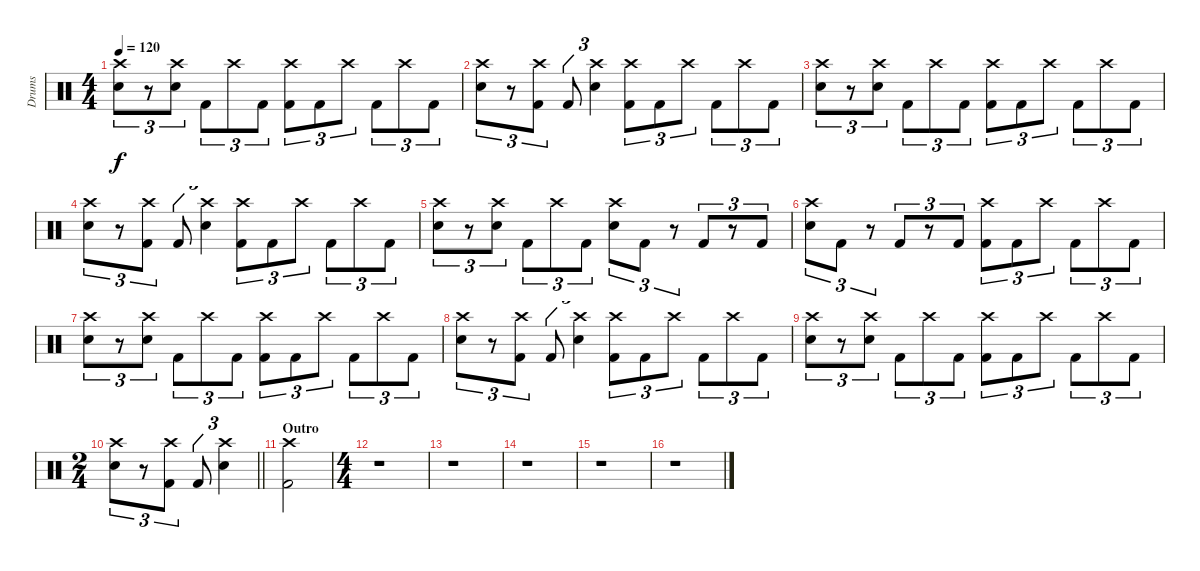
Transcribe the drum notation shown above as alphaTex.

\track ("Drums" "Drums") {instrument percussion}
\staff {score}
\articulation defaults
\ts (4 4)
\tempo 120
\clef neutral
\ks c
("Crash high (hit)" "Electric Snare (hit)").8{tu (3 2) dy f} r.8{tu (3 2)} ("Crash high (hit)" "Electric Snare (hit)").8{tu (3 2)} "Kick (hit) 2".8{tu (3 2)} "Crash high (hit)".8{tu (3 2)} "Kick (hit) 2".8{tu (3 2)} ("Crash high (hit)" "Kick (hit) 2").8{tu (3 2)} "Kick (hit) 2".8{tu (3 2)} "Crash high (hit)".8{tu (3 2)} "Kick (hit) 2".8{tu (3 2)} "Crash high (hit)".8{tu (3 2)} "Kick (hit) 2".8{tu (3 2)} |
("Crash high (hit)" "Electric Snare (hit)").8{tu (3 2)} r.8{tu (3 2)} ("Crash high (hit)" "Kick (hit) 2").8{tu (3 2)} "Kick (hit) 2".8{tu (3 2)} ("Crash high (hit)" "Electric Snare (hit)").4{tu (3 2)} ("Crash high (hit)" "Kick (hit) 2").8{tu (3 2)} "Kick (hit) 2".8{tu (3 2)} "Crash high (hit)".8{tu (3 2)} "Kick (hit) 2".8{tu (3 2)} "Crash high (hit)".8{tu (3 2)} "Kick (hit) 2".8{tu (3 2)} |
("Crash high (hit)" "Electric Snare (hit)").8{tu (3 2)} r.8{tu (3 2)} ("Crash high (hit)" "Electric Snare (hit)").8{tu (3 2)} "Kick (hit) 2".8{tu (3 2)} "Crash high (hit)".8{tu (3 2)} "Kick (hit) 2".8{tu (3 2)} ("Crash high (hit)" "Kick (hit) 2").8{tu (3 2)} "Kick (hit) 2".8{tu (3 2)} "Crash high (hit)".8{tu (3 2)} "Kick (hit) 2".8{tu (3 2)} "Crash high (hit)".8{tu (3 2)} "Kick (hit) 2".8{tu (3 2)} |
("Crash high (hit)" "Electric Snare (hit)").8{tu (3 2)} r.8{tu (3 2)} ("Crash high (hit)" "Kick (hit) 2").8{tu (3 2)} "Kick (hit) 2".8{tu (3 2)} ("Crash high (hit)" "Electric Snare (hit)").4{tu (3 2)} ("Crash high (hit)" "Kick (hit) 2").8{tu (3 2)} "Kick (hit) 2".8{tu (3 2)} "Crash high (hit)".8{tu (3 2)} "Kick (hit) 2".8{tu (3 2)} "Crash high (hit)".8{tu (3 2)} "Kick (hit) 2".8{tu (3 2)} |
("Crash high (hit)" "Electric Snare (hit)").8{tu (3 2)} r.8{tu (3 2)} ("Crash high (hit)" "Electric Snare (hit)").8{tu (3 2)} "Kick (hit) 2".8{tu (3 2)} "Crash high (hit)".8{tu (3 2)} "Kick (hit) 2".8{tu (3 2)} ("Crash high (hit)" "Electric Snare (hit)").8{tu (3 2)} "Kick (hit) 2".8{tu (3 2)} r.8{tu (3 2)} "Kick (hit) 2".8{tu (3 2)} r.8{tu (3 2)} "Kick (hit) 2".8{tu (3 2)} |
("Crash high (hit)" "Electric Snare (hit)").8{tu (3 2)} "Kick (hit) 2".8{tu (3 2)} r.8{tu (3 2)} "Kick (hit) 2".8{tu (3 2)} r.8{tu (3 2)} "Kick (hit) 2".8{tu (3 2)} ("Crash high (hit)" "Kick (hit) 2").8{tu (3 2)} "Kick (hit) 2".8{tu (3 2)} "Crash high (hit)".8{tu (3 2)} "Kick (hit) 2".8{tu (3 2)} "Crash high (hit)".8{tu (3 2)} "Kick (hit) 2".8{tu (3 2)} |
("Crash high (hit)" "Electric Snare (hit)").8{tu (3 2)} r.8{tu (3 2)} ("Crash high (hit)" "Electric Snare (hit)").8{tu (3 2)} "Kick (hit) 2".8{tu (3 2)} "Crash high (hit)".8{tu (3 2)} "Kick (hit) 2".8{tu (3 2)} ("Crash high (hit)" "Kick (hit) 2").8{tu (3 2)} "Kick (hit) 2".8{tu (3 2)} "Crash high (hit)".8{tu (3 2)} "Kick (hit) 2".8{tu (3 2)} "Crash high (hit)".8{tu (3 2)} "Kick (hit) 2".8{tu (3 2)} |
("Crash high (hit)" "Electric Snare (hit)").8{tu (3 2)} r.8{tu (3 2)} ("Crash high (hit)" "Kick (hit) 2").8{tu (3 2)} "Kick (hit) 2".8{tu (3 2)} ("Crash high (hit)" "Electric Snare (hit)").4{tu (3 2)} ("Crash high (hit)" "Kick (hit) 2").8{tu (3 2)} "Kick (hit) 2".8{tu (3 2)} "Crash high (hit)".8{tu (3 2)} "Kick (hit) 2".8{tu (3 2)} "Crash high (hit)".8{tu (3 2)} "Kick (hit) 2".8{tu (3 2)} |
("Crash high (hit)" "Electric Snare (hit)").8{tu (3 2)} r.8{tu (3 2)} ("Crash high (hit)" "Electric Snare (hit)").8{tu (3 2)} "Kick (hit) 2".8{tu (3 2)} "Crash high (hit)".8{tu (3 2)} "Kick (hit) 2".8{tu (3 2)} ("Crash high (hit)" "Kick (hit) 2").8{tu (3 2)} "Kick (hit) 2".8{tu (3 2)} "Crash high (hit)".8{tu (3 2)} "Kick (hit) 2".8{tu (3 2)} "Crash high (hit)".8{tu (3 2)} "Kick (hit) 2".8{tu (3 2)} |
\ts (2 4)
\barLineRight lightlight
("Crash high (hit)" "Electric Snare (hit)").8{tu (3 2)} r.8{tu (3 2)} ("Crash high (hit)" "Kick (hit) 2").8{tu (3 2)} "Kick (hit) 2".8{tu (3 2)} ("Crash high (hit)" "Electric Snare (hit)").4{tu (3 2)} |
\section ("" "Outro")
("Crash high (hit)" "Kick (hit) 2").2 |
\ts (4 4)
r.1 |
r.1 |
r.1 |
r.1 |
r.1
